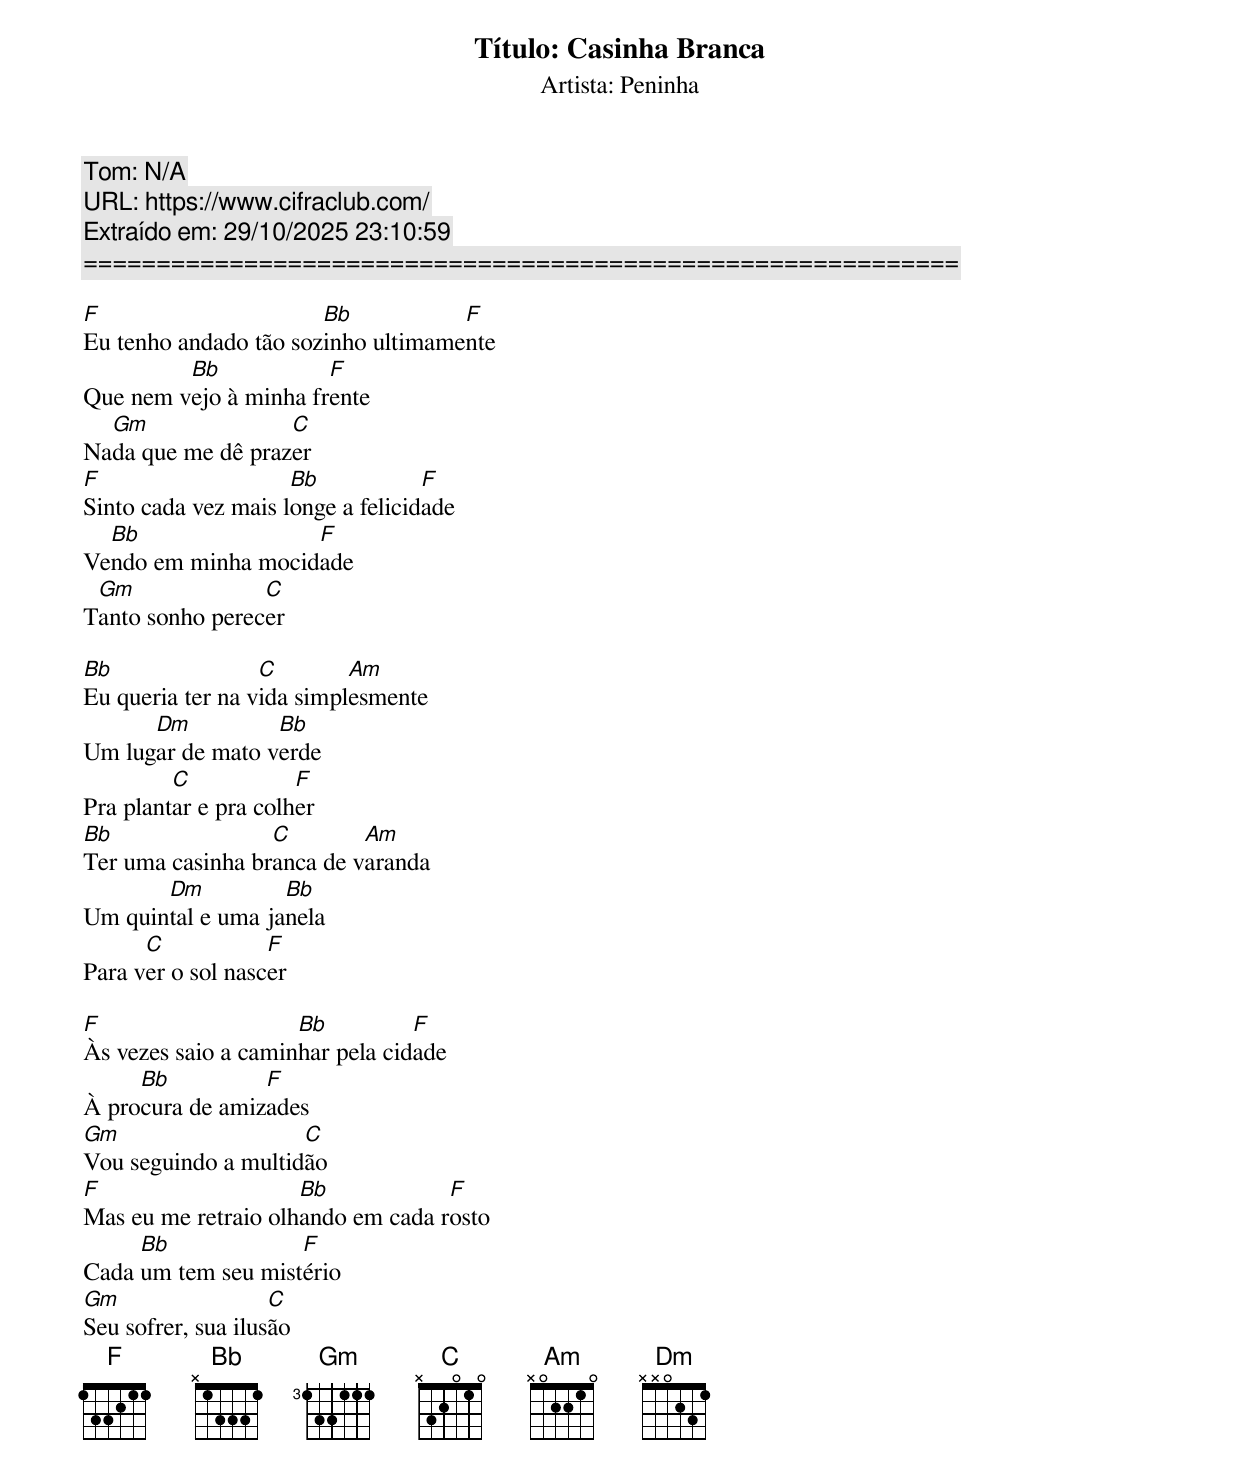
Título: Casinha Branca
Artista: Peninha
Tom: N/A
URL: https://www.cifraclub.com/
Extraído em: 29/10/2025 23:10:59
============================================================

F                      Bb           F
Eu tenho andado tão sozinho ultimamente
         Bb            F
Que nem vejo à minha frente
  Gm               C
Nada que me dê prazer
F                    Bb            F
Sinto cada vez mais longe a felicidade
  Bb                F
Vendo em minha mocidade
 Gm              C
Tanto sonho perecer

Bb                C        Am
Eu queria ter na vida simplesmente
      Dm          Bb
Um lugar de mato verde
         C            F
Pra plantar e pra colher
Bb                C        Am
Ter uma casinha branca de varanda
       Dm          Bb
Um quintal e uma janela
      C            F
Para ver o sol nascer

F                    Bb          F
Às vezes saio a caminhar pela cidade
     Bb          F
À procura de amizades
Gm                   C
Vou seguindo a multidão
F                    Bb            F
Mas eu me retraio olhando em cada rosto
     Bb             F
Cada um tem seu mistério
Gm                  C
Seu sofrer, sua ilusão
